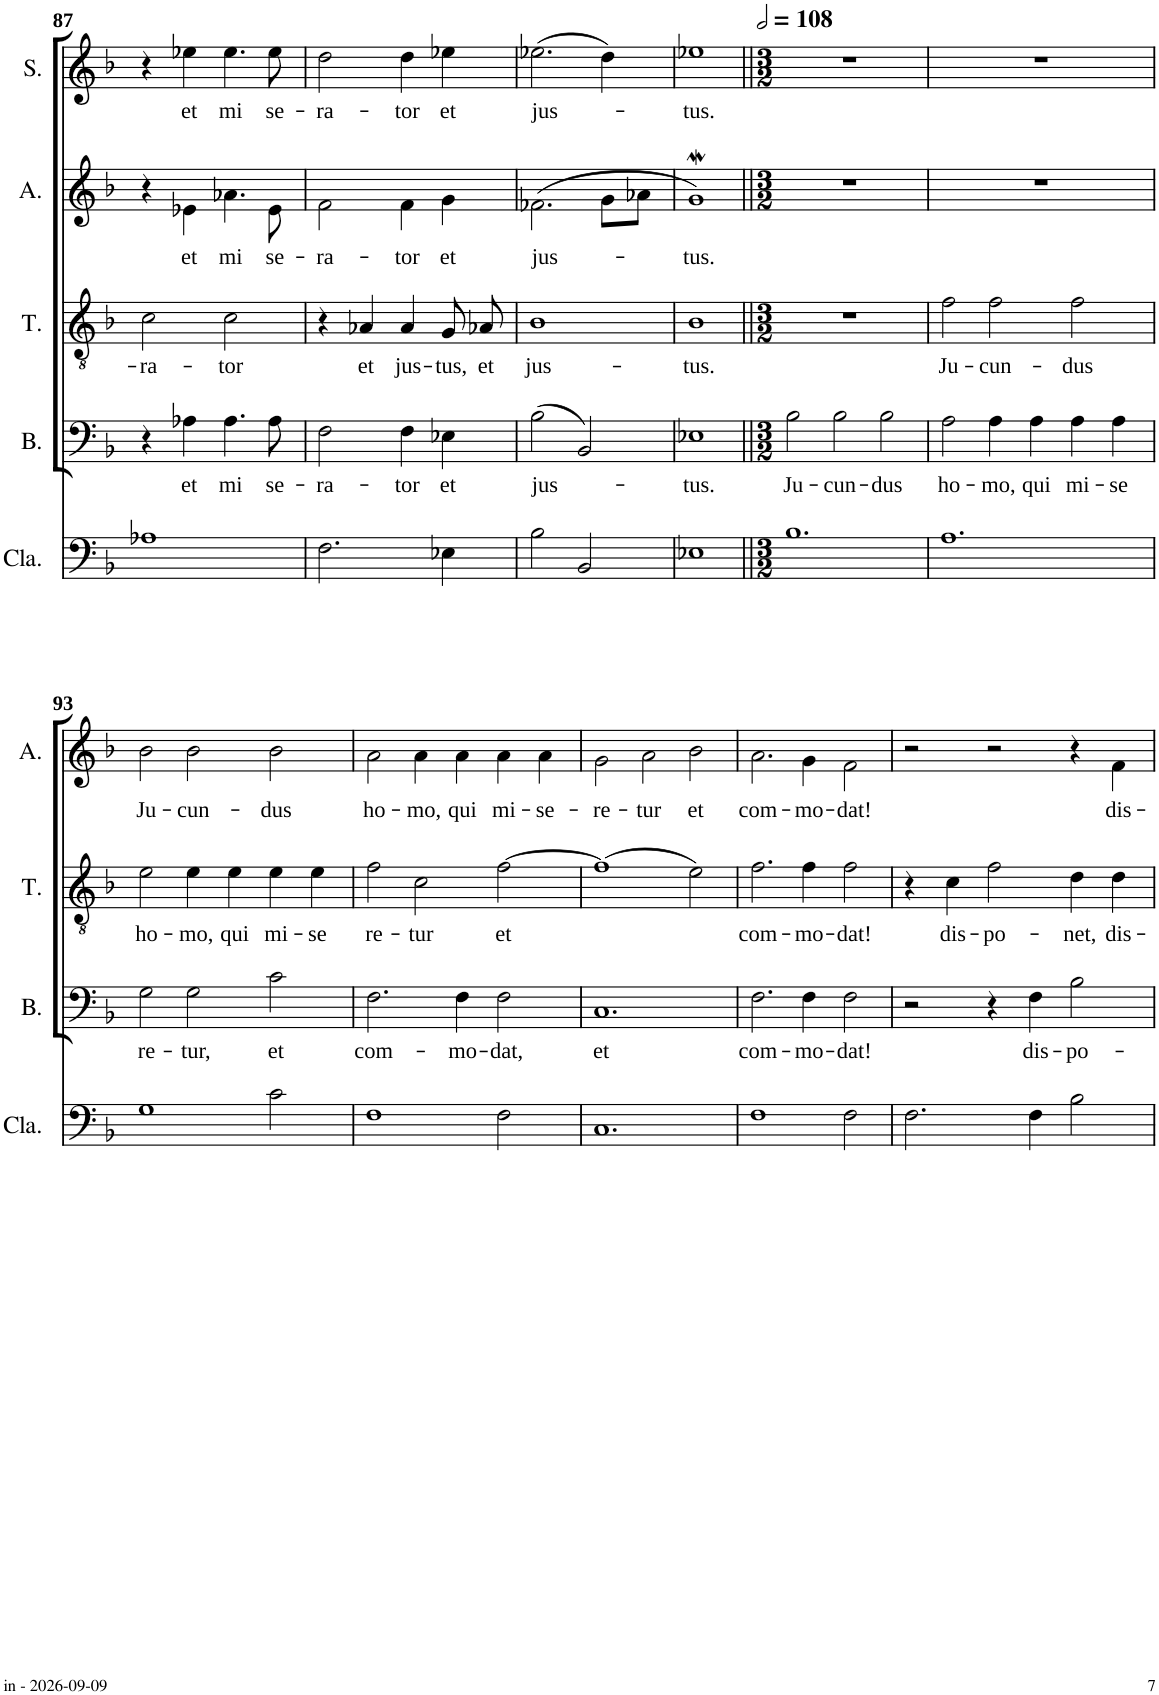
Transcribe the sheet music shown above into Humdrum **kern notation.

**kern	**kern	**text	**kern	**text	**kern	**text	**kern	**text
*part5	*part4	*part4	*part3	*part3	*part2	*part2	*part1	*part1
*staff5	*staff4	*staff4	*staff3	*staff3	*staff2	*staff2	*staff1	*staff1
*I"Clavecin	*I"Basse	*	*I"Ténor	*	*I"Alto	*	*I"Soprano	*
*I'Cla.	*I'B.	*	*I'T.	*	*I'A.	*	*I'S.	*
!!LO:PB:g=z
*clefF4	*clefF4	*	*clefGv2	*	*clefG2	*	*clefG2	*
*k[b-]	*k[b-]	*	*k[b-]	*	*k[b-]	*	*k[b-]	*
*M2/2	*M2/2	*	*M2/2	*	*M2/2	*	*M2/2	*
*met(c|)	*met(c|)	*	*met(c|)	*	*met(c|)	*	*met(c|)	*
=87	=87	=87	=87	=87	=87	=87	=87	=87
!	!	!	!	!LO:LY:b	!	!	!	!
1A-X	4r	.	2c\	-ra-	4r	.	4r	.
!	!	!LO:LY:b	!	!	!	!LO:LY:b	!	!LO:LY:b
.	4A-X\	et	.	.	4e-X\	et	4ee-X\	et
!	!	!LO:LY:b	!	!LO:LY:b	!	!LO:LY:b	!	!LO:LY:b
.	4.A-\	mi	2c\	-tor	4.a-X\	mi	4.ee-\	mi
!	!	!LO:LY:b	!	!	!	!LO:LY:b	!	!LO:LY:b
.	8A-\	se-	.	.	8e-\	se-	8ee-\	se-
=88	=88	=88	=88	=88	=88	=88	=88	=88
!	!	!LO:LY:b	!	!	!	!LO:LY:b	!	!LO:LY:b
2.F\	2F\	-ra-	4r	.	2f\	-ra-	2dd\	-ra-
!	!	!	!	!LO:LY:b	!	!	!	!
.	.	.	4A-X/	et	.	.	.	.
!	!	!LO:LY:b	!	!LO:LY:b	!	!LO:LY:b	!	!LO:LY:b
.	4F\	-tor	4A-/	jus-	4f\	-tor	4dd\	-tor
!	!	!LO:LY:b	!	!LO:LY:b	!	!LO:LY:b	!	!LO:LY:b
4E-X\	4E-X\	et	8G/L	-tus,	4g\	et	4ee-X\	et
!	!	!	!	!LO:LY:b	!	!	!	!
.	.	.	8A-X/J	et	.	.	.	.
=89	=89	=89	=89	=89	=89	=89	=89	=89
!	!	!LO:LY:b	!	!LO:LY:b	!	!LO:LY:b	!	!LO:LY:b
2B-\	(>2B-\	jus-	1B-	jus-	(>2.f-X\	jus-	(>2.ee-X\	jus-
2BB-/	2BB-/)	.	.	.	.	.	.	.
.	.	.	.	.	8g\L	.	4dd\)	.
.	.	.	.	.	8a-X\J	.	.	.
=90	=90	=90	=90	=90	=90	=90	=90	=90
!	!	!LO:LY:b	!	!LO:LY:b	!	!LO:LY:b	!	!LO:LY:b
1E-X	1E-X	-tus.	1B-	-tus.	1gW)	-tus.	1ee-X	-tus.
=91||	=91||	=91||	=91||	=91||	=91||	=91||	=91||	=91||
*M3/2	*M3/2	*	*M3/2	*	*M3/2	*	*M3/2	*
*	*	*	*	*	*	*	*MM216	*
!	!	!LO:LY:b	!	!	!	!	!	!
1.B-	2B-\	Ju-	1.r	.	1.r	.	1.r	.
!	!	!LO:LY:b	!	!	!	!	!	!
.	2B-\	-cun-	.	.	.	.	.	.
!	!	!LO:LY:b	!	!	!	!	!	!
.	2B-\	-dus	.	.	.	.	.	.
=92	=92	=92	=92	=92	=92	=92	=92	=92
!	!	!LO:LY:b	!	!LO:LY:b	!	!	!	!
1.A	2A\	ho-	2f\	Ju-	1.r	.	1.r	.
!	!	!LO:LY:b	!	!LO:LY:b	!	!	!	!
.	4A\	-mo,	2f\	-cun-	.	.	.	.
!	!	!LO:LY:b	!	!	!	!	!	!
.	4A\	qui	.	.	.	.	.	.
!	!	!LO:LY:b	!	!LO:LY:b	!	!	!	!
.	4A\	mi-	2f\	-dus	.	.	.	.
!	!	!LO:LY:b	!	!	!	!	!	!
.	4A\	-se	.	.	.	.	.	.
!!LO:LB:g=z
=93	=93	=93	=93	=93	=93	=93	=93	=93
!	!	!LO:LY:b	!	!LO:LY:b	!	!LO:LY:b	!	!
1G	2G\	re-	2e\	ho-	2b-\	Ju-	1.r	.
!	!	!LO:LY:b	!	!LO:LY:b	!	!LO:LY:b	!	!
.	2G\	-tur,	4e\	-mo,	2b-\	-cun-	.	.
!	!	!	!	!LO:LY:b	!	!	!	!
.	.	.	4e\	qui	.	.	.	.
!	!	!LO:LY:b	!	!LO:LY:b	!	!LO:LY:b	!	!
2c\	2c\	et	4e\	mi-	2b-\	-dus	.	.
!	!	!	!	!LO:LY:b	!	!	!	!
.	.	.	4e\	-se	.	.	.	.
=94	=94	=94	=94	=94	=94	=94	=94	=94
!	!	!LO:LY:b	!	!LO:LY:b	!	!LO:LY:b	!	!
1F	2.F\	com-	2f\	re-	2a\	ho-	1.r	.
!	!	!	!	!LO:LY:b	!	!LO:LY:b	!	!
.	.	.	2c\	-tur	4a\	-mo,	.	.
!	!	!LO:LY:b	!	!	!	!LO:LY:b	!	!
.	4F\	-mo-	.	.	4a\	qui	.	.
!	!	!LO:LY:b	!	!LO:LY:b	!	!LO:LY:b	!	!
2F\	2F\	-dat,	[>2f\	et	4a\	mi-	.	.
!	!	!	!	!	!	!LO:LY:b	!	!
.	.	.	.	.	4a\	-se-	.	.
=95	=95	=95	=95	=95	=95	=95	=95	=95
!	!	!LO:LY:b	!	!	!	!LO:LY:b	!	!
1.C	1.C	et	(1f]	.	2g\	-re-	1.r	.
!	!	!	!	!	!	!LO:LY:b	!	!
.	.	.	.	.	2a\	-tur	.	.
!	!	!	!	!	!	!LO:LY:b	!	!
.	.	.	2e\)	.	2b-\	et	.	.
=96	=96	=96	=96	=96	=96	=96	=96	=96
!	!	!LO:LY:b	!	!LO:LY:b	!	!LO:LY:b	!	!
1F	2.F\	com-	2.f\	com-	2.a\	com-	1.r	.
!	!	!LO:LY:b	!	!LO:LY:b	!	!LO:LY:b	!	!
.	4F\	-mo-	4f\	-mo-	4g\	-mo-	.	.
!	!	!LO:LY:b	!	!LO:LY:b	!	!LO:LY:b	!	!
2F\	2F\	-dat!	2f\	-dat!	2f\	-dat!	.	.
=97	=97	=97	=97	=97	=97	=97	=97	=97
2.F\	2r	.	4r	.	2r	.	1.r	.
!	!	!	!	!LO:LY:b	!	!	!	!
.	.	.	4c\	dis-	.	.	.	.
!	!	!	!	!LO:LY:b	!	!	!	!
.	4r	.	2f\	-po-	2r	.	.	.
!	!	!LO:LY:b	!	!	!	!	!	!
4F\	4F\	dis-	.	.	.	.	.	.
!	!	!LO:LY:b	!	!LO:LY:b	!	!	!	!
2B-\	2B-\	-po-	4d\	-net,	4r	.	.	.
!	!	!	!	!LO:LY:b	!	!LO:LY:b	!	!
.	.	.	4d\	dis-	4f\	dis-	.	.
=	=	=	=	=	=	=	=	=
*-	*-	*-	*-	*-	*-	*-	*-	*-
